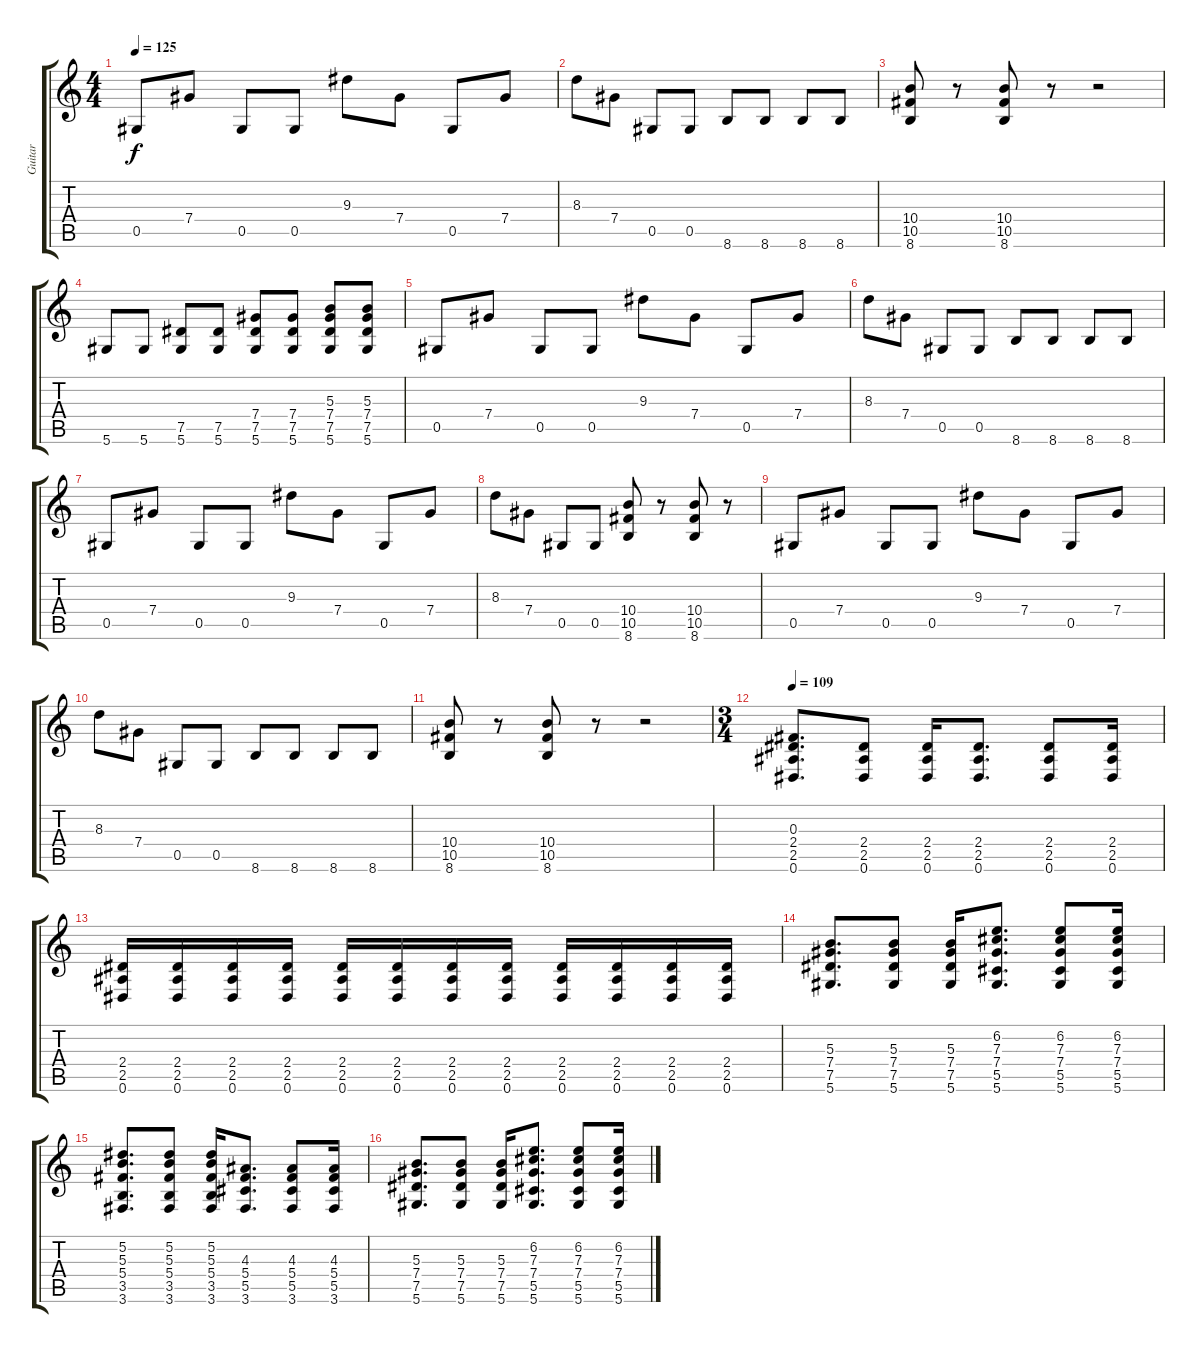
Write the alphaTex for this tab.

\track ("Guitar" "Guitar") {instrument distortionguitar}
\staff {score tabs}
\tuning (Eb4 Bb3 Gb3 Db3 Ab2 Eb2) {hide}
\ts (4 4)
\tempo 125
\clef g2
\ks c
0.5.8{dy f} 7.4.8 0.5.8 0.5.8 9.3.8 7.4.8 0.5.8 7.4.8 |
8.3.8 7.4.8 0.5.8 0.5.8 8.6.8 8.6.8 8.6.8 8.6.8 |
(10.4 10.5 8.6).8 r.8 (10.4 10.5 8.6).8 r.8 r.2 |
5.6.8 5.6.8 (7.5 5.6).8 (7.5 5.6).8 (7.4 7.5 5.6).8 (7.4 7.5 5.6).8 (5.3 7.4 7.5 5.6).8 (5.3 7.4 7.5 5.6).8 |
0.5.8 7.4.8 0.5.8 0.5.8 9.3.8 7.4.8 0.5.8 7.4.8 |
8.3.8 7.4.8 0.5.8 0.5.8 8.6.8 8.6.8 8.6.8 8.6.8 |
0.5.8 7.4.8 0.5.8 0.5.8 9.3.8 7.4.8 0.5.8 7.4.8 |
8.3.8 7.4.8 0.5.8 0.5.8 (10.4 10.5 8.6).8 r.8 (10.4 10.5 8.6).8 r.8 |
0.5.8 7.4.8 0.5.8 0.5.8 9.3.8 7.4.8 0.5.8 7.4.8 |
8.3.8 7.4.8 0.5.8 0.5.8 8.6.8 8.6.8 8.6.8 8.6.8 |
(10.4 10.5 8.6).8 r.8 (10.4 10.5 8.6).8 r.8 r.2 |
\ts (3 4)
\tempo 109
(0.3 2.4 2.5 0.6).8{d} (2.4 2.5 0.6).8 (2.4 2.5 0.6).16 (2.4 2.5 0.6).8{d} (2.4 2.5 0.6).8 (2.4 2.5 0.6).16 |
(2.4 2.5 0.6).16 (2.4 2.5 0.6).16 (2.4 2.5 0.6).16 (2.4 2.5 0.6).16 (2.4 2.5 0.6).16 (2.4 2.5 0.6).16 (2.4 2.5 0.6).16 (2.4 2.5 0.6).16 (2.4 2.5 0.6).16 (2.4 2.5 0.6).16 (2.4 2.5 0.6).16 (2.4 2.5 0.6).16 |
(5.3 7.4 7.5 5.6).8{d} (5.3 7.4 7.5 5.6).8 (5.3 7.4 7.5 5.6).16 (6.2 7.3 7.4 5.5 5.6).8{d} (6.2 7.3 7.4 5.5 5.6).8 (6.2 7.3 7.4 5.5 5.6).16 |
(5.2 5.3 5.4 3.5 3.6).8{d} (5.2 5.3 5.4 3.5 3.6).8 (5.2 5.3 5.4 3.5 3.6).16 (4.3 5.4 5.5 3.6).8{d} (4.3 5.4 5.5 3.6).8 (4.3 5.4 5.5 3.6).16 |
(5.3 7.4 7.5 5.6).8{d} (5.3 7.4 7.5 5.6).8 (5.3 7.4 7.5 5.6).16 (6.2 7.3 7.4 5.5 5.6).8{d} (6.2 7.3 7.4 5.5 5.6).8 (6.2 7.3 7.4 5.5 5.6).16
